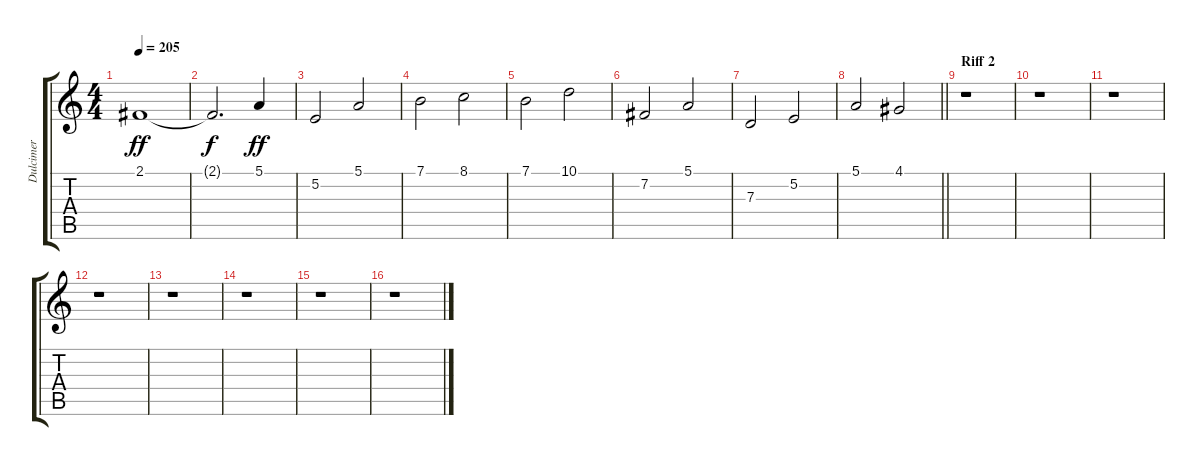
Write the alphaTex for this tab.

\track ("Dulcimer" "Dulcimer") {instrument shanai}
\staff {score tabs}
\tuning (E4 B3 G3 D3 A2 E2) {hide}
\ts (4 4)
\tempo 205
\clef g2
\ks c
2.1.1{dy ff} |
2.1{t}.2{d dy f} 5.1.4{dy ff} |
5.2.2 5.1.2 |
7.1.2 8.1.2 |
7.1.2 10.1.2 |
7.2.2 5.1.2 |
7.3.2 5.2.2 |
\barLineRight lightlight
5.1.2 4.1.2 |
\section ("" "Riff 2")
r.1 |
r.1 |
r.1 |
r.1 |
r.1 |
r.1 |
r.1 |
r.1
